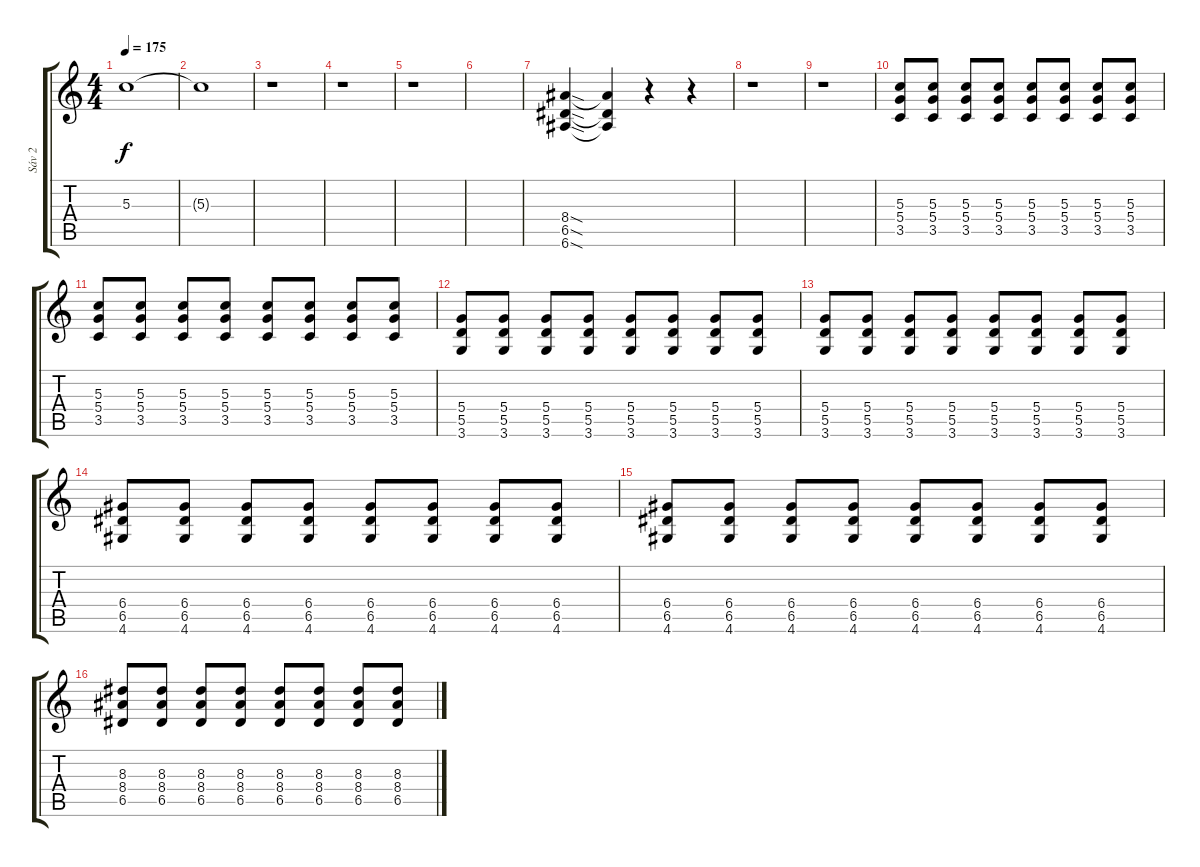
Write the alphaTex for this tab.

\track ("Sáv 2" "Sáv 2") {instrument distortionguitar}
\staff {score tabs}
\tuning (E4 B3 G3 D3 A2 E2) {hide}
\ts (4 4)
\tempo 175
\clef g2
\ks c
5.3.1{dy f} |
5.3{t}.1 |
r.1 |
r.1 |
r.1 |
|
(8.4{sod} 6.5{sod} 6.6{sod}).4 (8.4{t} 6.5{t} 6.6{t}).4 r.4 r.4 |
r.1 |
r.1 |
(5.3 5.4 3.5).8 (5.3 5.4 3.5).8 (5.3 5.4 3.5).8 (5.3 5.4 3.5).8 (5.3 5.4 3.5).8 (5.3 5.4 3.5).8 (5.3 5.4 3.5).8 (5.3 5.4 3.5).8 |
(5.3 5.4 3.5).8 (5.3 5.4 3.5).8 (5.3 5.4 3.5).8 (5.3 5.4 3.5).8 (5.3 5.4 3.5).8 (5.3 5.4 3.5).8 (5.3 5.4 3.5).8 (5.3 5.4 3.5).8 |
(5.4 5.5 3.6).8 (5.4 5.5 3.6).8 (5.4 5.5 3.6).8 (5.4 5.5 3.6).8 (5.4 5.5 3.6).8 (5.4 5.5 3.6).8 (5.4 5.5 3.6).8 (5.4 5.5 3.6).8 |
(5.4 5.5 3.6).8 (5.4 5.5 3.6).8 (5.4 5.5 3.6).8 (5.4 5.5 3.6).8 (5.4 5.5 3.6).8 (5.4 5.5 3.6).8 (5.4 5.5 3.6).8 (5.4 5.5 3.6).8 |
(6.4 6.5 4.6).8 (6.4 6.5 4.6).8 (6.4 6.5 4.6).8 (6.4 6.5 4.6).8 (6.4 6.5 4.6).8 (6.4 6.5 4.6).8 (6.4 6.5 4.6).8 (6.4 6.5 4.6).8 |
(6.4 6.5 4.6).8 (6.4 6.5 4.6).8 (6.4 6.5 4.6).8 (6.4 6.5 4.6).8 (6.4 6.5 4.6).8 (6.4 6.5 4.6).8 (6.4 6.5 4.6).8 (6.4 6.5 4.6).8 |
(8.3 8.4 6.5).8 (8.3 8.4 6.5).8 (8.3 8.4 6.5).8 (8.3 8.4 6.5).8 (8.3 8.4 6.5).8 (8.3 8.4 6.5).8 (8.3 8.4 6.5).8 (8.3 8.4 6.5).8
